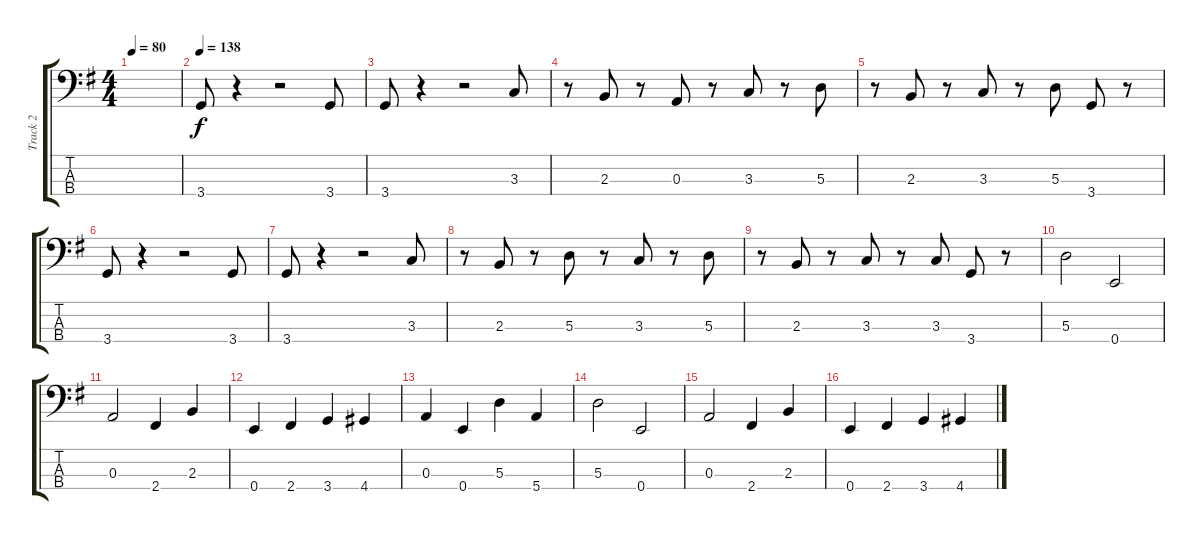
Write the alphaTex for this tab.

\track ("Track 2" "Track 2") {instrument electricbasspick}
\staff {score tabs}
\tuning (G2 D2 A1 E1) {hide}
\ts (4 4)
\tempo 80
\clef f4
\ks g
|
\tempo 138
3.4.8 r.4 r.2 3.4.8 |
3.4.8 r.4 r.2 3.3.8 |
r.8 2.3.8 r.8 0.3.8 r.8 3.3.8 r.8 5.3.8 |
r.8 2.3.8 r.8 3.3.8 r.8 5.3.8 3.4.8 r.8 |
3.4.8 r.4 r.2 3.4.8 |
3.4.8 r.4 r.2 3.3.8 |
r.8 2.3.8 r.8 5.3.8 r.8 3.3.8 r.8 5.3.8 |
r.8 2.3.8 r.8 3.3.8 r.8 3.3.8 3.4.8 r.8 |
5.3.2 0.4.2 |
0.3.2 2.4.4 2.3.4 |
0.4.4 2.4.4 3.4.4 4.4.4 |
0.3.4 0.4.4 5.3.4 5.4.4 |
5.3.2 0.4.2 |
0.3.2 2.4.4 2.3.4 |
0.4.4 2.4.4 3.4.4 4.4.4
